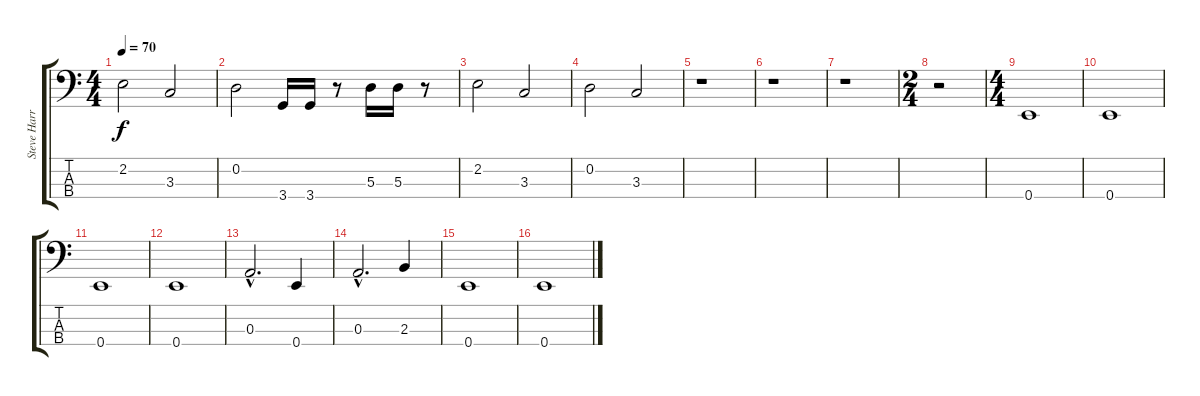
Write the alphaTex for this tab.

\track ("Steve Harris" "Steve Harr") {instrument fretlessbass}
\staff {score tabs}
\tuning (G2 D2 A1 E1) {hide}
\ts (4 4)
\tempo 70
\clef f4
\ks c
2.2.2{dy f} 3.3.2 |
0.2.2 3.4.16 3.4.16 r.8 5.3.16 5.3.16 r.8 |
2.2.2 3.3.2 |
0.2.2 3.3.2 |
r.1 |
r.1 |
r.1 |
\ts (2 4)
r.2 |
\ts (4 4)
0.4.1 |
0.4.1 |
0.4.1 |
0.4.1 |
0.3{hac}.2{d} 0.4.4 |
0.3{hac}.2{d} 2.3.4 |
0.4.1 |
0.4.1
